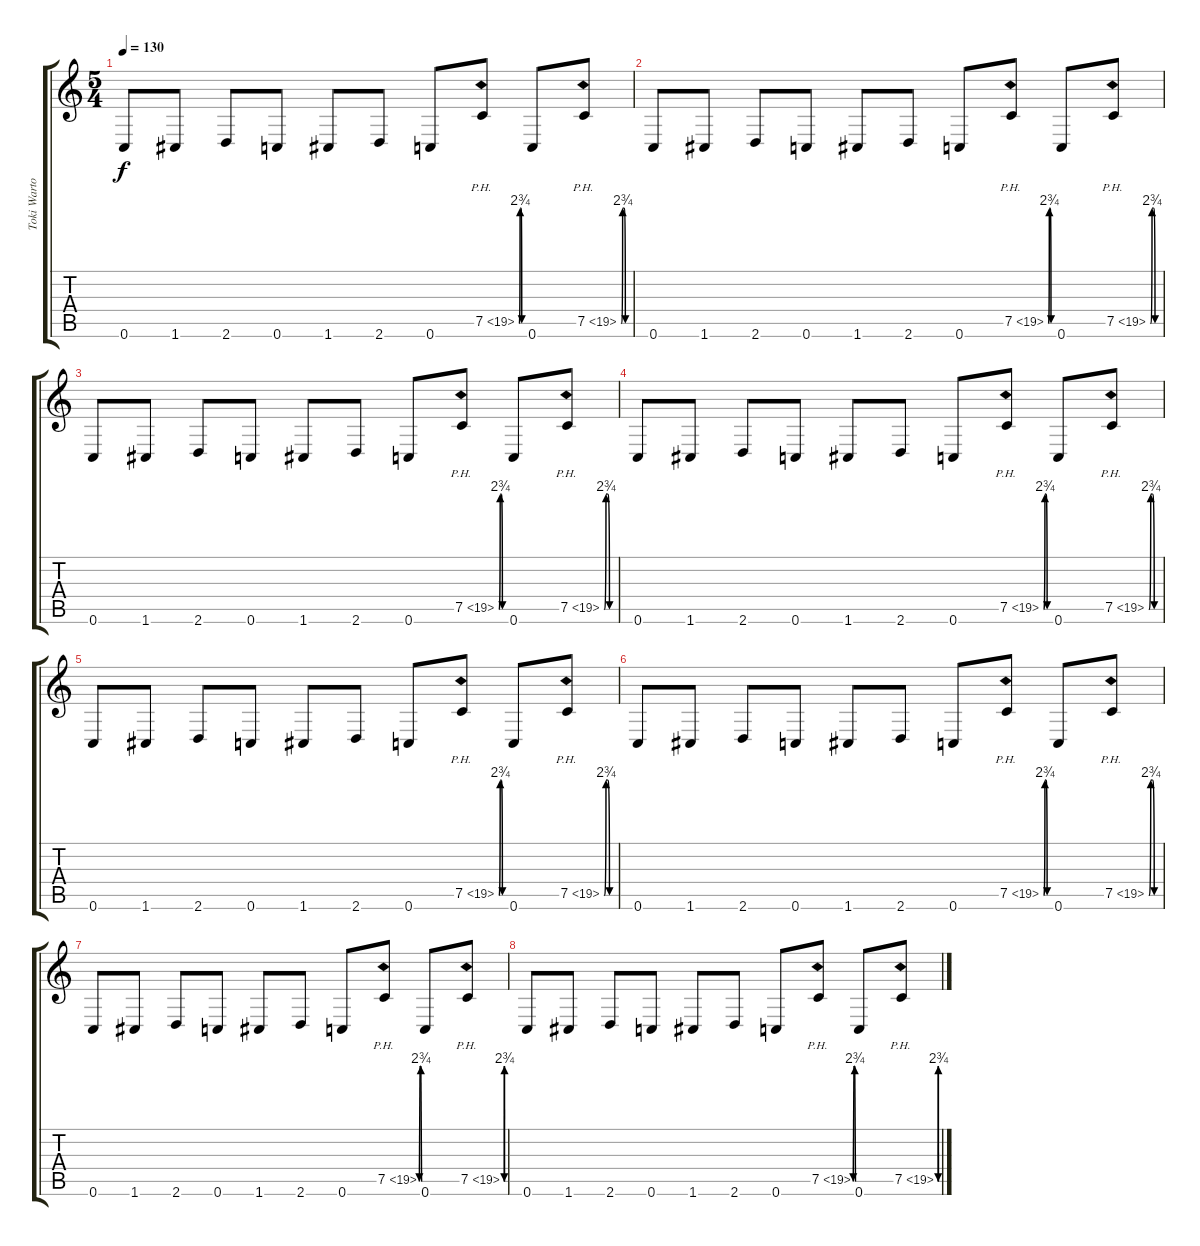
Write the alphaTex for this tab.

\track ("Toki Wartooth" "Toki Warto") {instrument distortionguitar}
\staff {score tabs}
\tuning (C4 G3 Eb3 Bb2 F2 C2) {hide}
\ts (5 4)
\tempo 130
\clef g2
\ks c
0.6.8{dy f} 1.6.8 2.6.8 0.6.8 1.6.8 2.6.8 0.6.8 7.5{be (custom 0 0 10 11 20 11 30 0 60 0) ph 12}.8 0.6.8 7.5{be (custom 0 0 10 11 20 11 30 0 60 0) ph 12}.8 |
0.6.8 1.6.8 2.6.8 0.6.8 1.6.8 2.6.8 0.6.8 7.5{be (custom 0 0 10 11 20 11 30 0 60 0) ph 12}.8 0.6.8 7.5{be (custom 0 0 10 11 20 11 30 0 60 0) ph 12}.8 |
0.6.8 1.6.8 2.6.8 0.6.8 1.6.8 2.6.8 0.6.8 7.5{be (custom 0 0 10 11 20 11 30 0 60 0) ph 12}.8 0.6.8 7.5{be (custom 0 0 10 11 20 11 30 0 60 0) ph 12}.8 |
0.6.8 1.6.8 2.6.8 0.6.8 1.6.8 2.6.8 0.6.8 7.5{be (custom 0 0 10 11 20 11 30 0 60 0) ph 12}.8 0.6.8 7.5{be (custom 0 0 10 11 20 11 30 0 60 0) ph 12}.8 |
0.6.8 1.6.8 2.6.8 0.6.8 1.6.8 2.6.8 0.6.8 7.5{be (custom 0 0 10 11 20 11 30 0 60 0) ph 12}.8 0.6.8 7.5{be (custom 0 0 10 11 20 11 30 0 60 0) ph 12}.8 |
0.6.8 1.6.8 2.6.8 0.6.8 1.6.8 2.6.8 0.6.8 7.5{be (custom 0 0 10 11 20 11 30 0 60 0) ph 12}.8 0.6.8 7.5{be (custom 0 0 10 11 20 11 30 0 60 0) ph 12}.8 |
0.6.8 1.6.8 2.6.8 0.6.8 1.6.8 2.6.8 0.6.8 7.5{be (custom 0 0 10 11 20 11 30 0 60 0) ph 12}.8 0.6.8 7.5{be (custom 0 0 10 11 20 11 30 0 60 0) ph 12}.8 |
0.6.8 1.6.8 2.6.8 0.6.8 1.6.8 2.6.8 0.6.8 7.5{be (custom 0 0 10 11 20 11 30 0 60 0) ph 12}.8 0.6.8 7.5{be (custom 0 0 10 11 20 11 30 0 60 0) ph 12}.8
